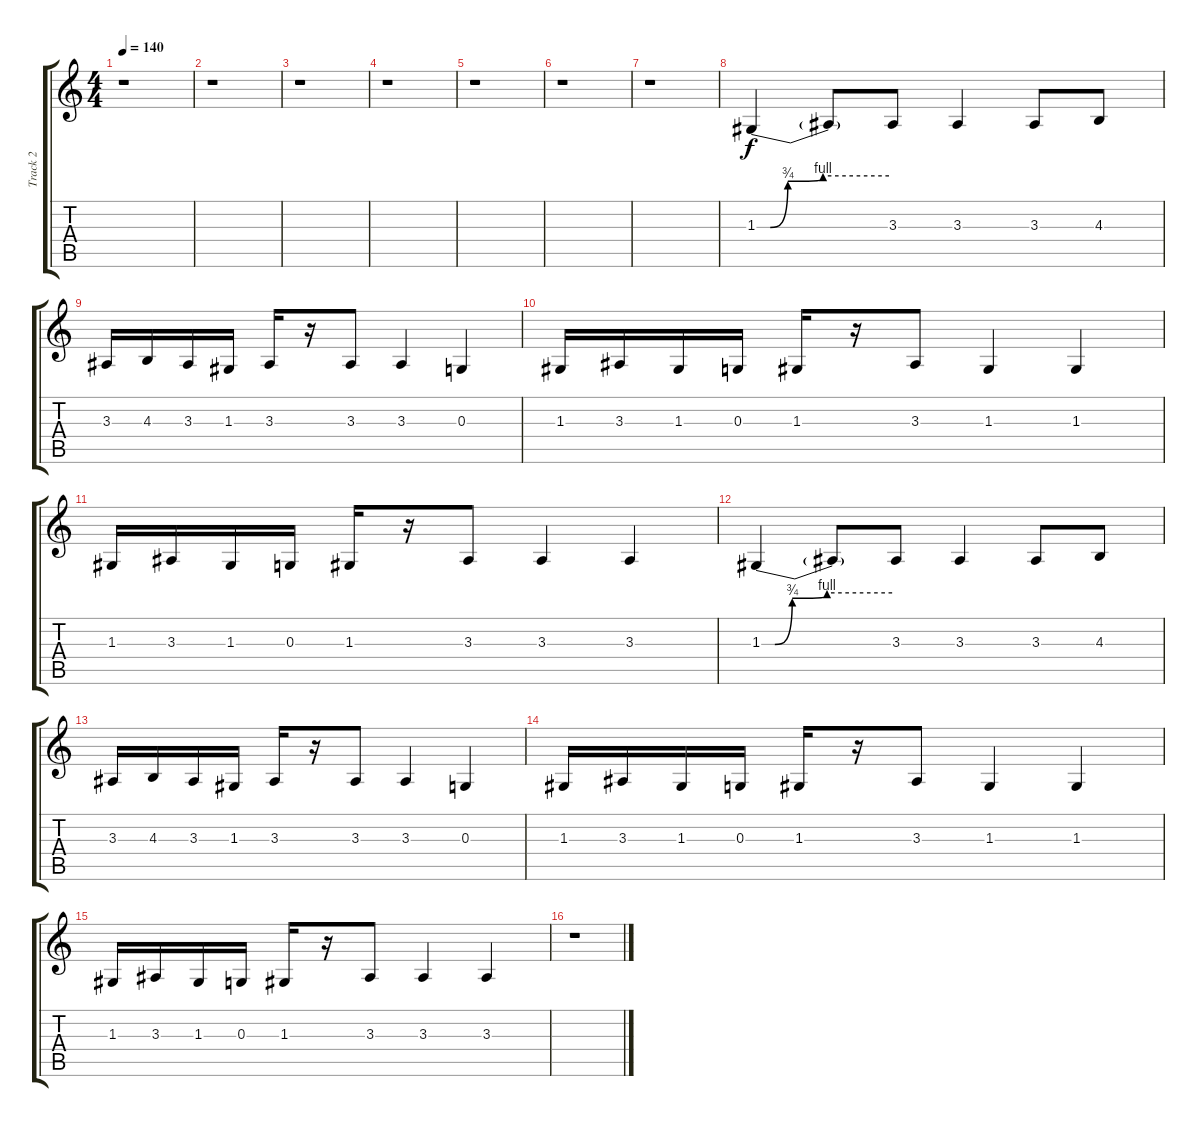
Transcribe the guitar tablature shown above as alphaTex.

\track ("Track 2" "Track 2") {instrument lead2sawtooth}
\staff {score tabs}
\tuning (E4 B3 G3 D3 A2 E2) {hide}
\ts (4 4)
\tempo 140
\clef g2
\ks c
r.1{dy f} |
r.1 |
r.1 |
r.1 |
r.1 |
r.1 |
r.1 |
1.3{be (custom 0 0 6 0 14 3 30 4 60 4)}.4 1.3{t}.8 3.3.8 3.3.4 3.3.8 4.3.8 |
3.3.16 4.3.16 3.3.16 1.3.16 3.3.16 r.16 3.3.8 3.3.4 0.3.4 |
1.3.16 3.3.16 1.3.16 0.3.16 1.3.16 r.16 3.3.8 1.3.4 1.3.4 |
1.3.16 3.3.16 1.3.16 0.3.16 1.3.16 r.16 3.3.8 3.3.4 3.3.4 |
1.3{be (custom 0 0 6 0 14 3 30 4 60 4)}.4 1.3{t}.8 3.3.8 3.3.4 3.3.8 4.3.8 |
3.3.16 4.3.16 3.3.16 1.3.16 3.3.16 r.16 3.3.8 3.3.4 0.3.4 |
1.3.16 3.3.16 1.3.16 0.3.16 1.3.16 r.16 3.3.8 1.3.4 1.3.4 |
1.3.16 3.3.16 1.3.16 0.3.16 1.3.16 r.16 3.3.8 3.3.4 3.3.4 |
r.1
